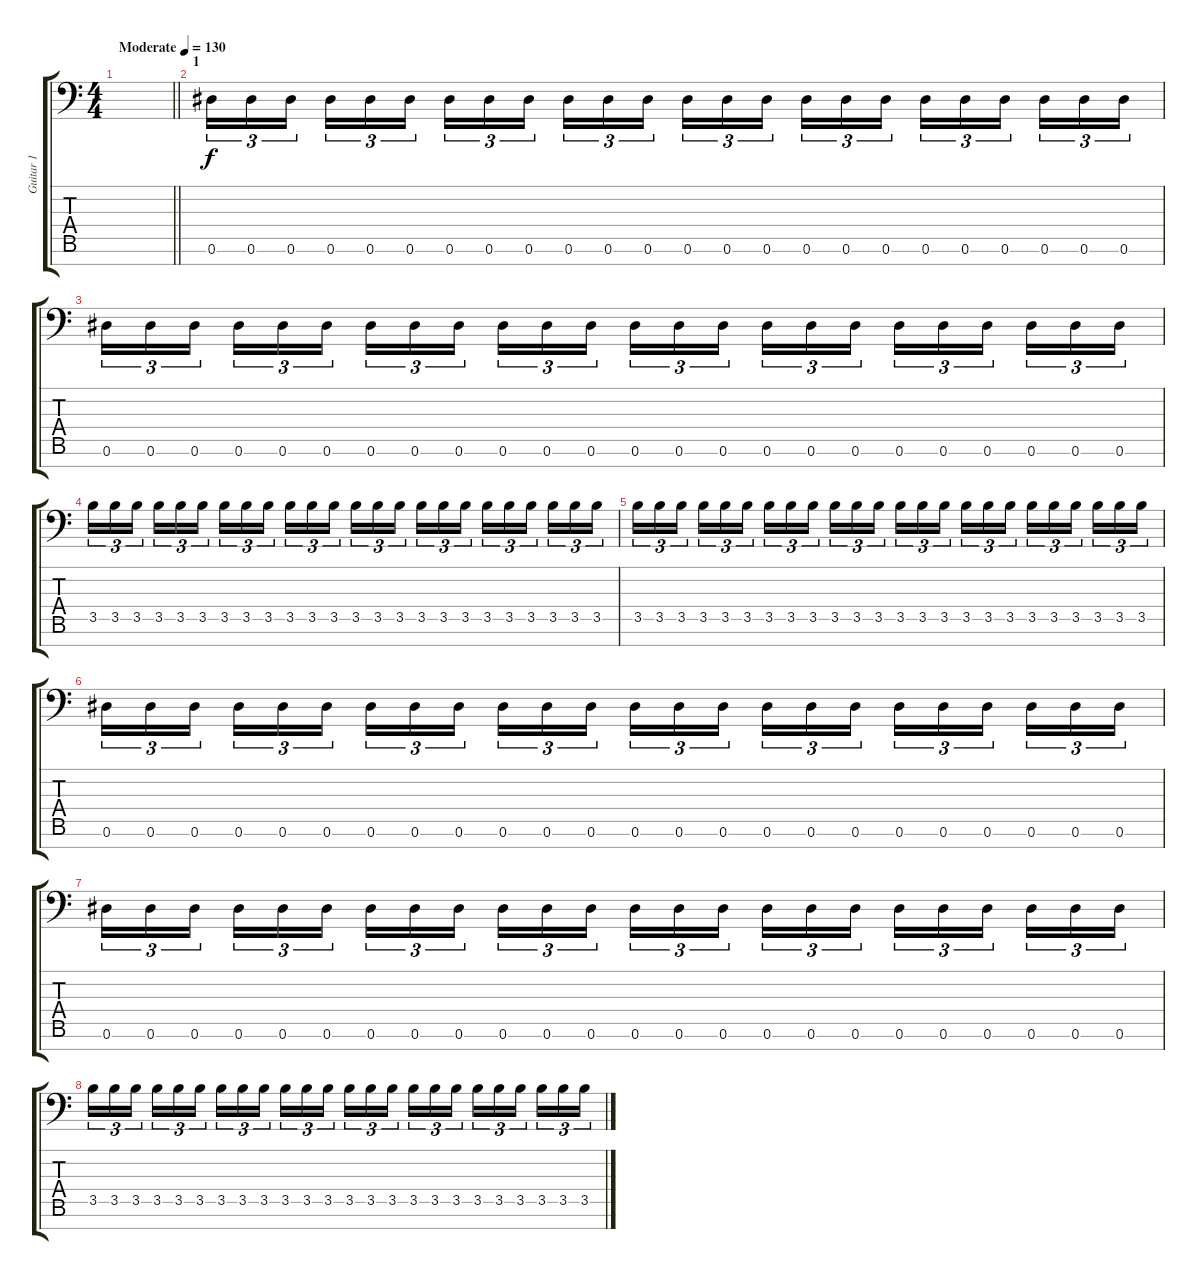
\track ("Guitar 1" "Guitar 1") {instrument distortionguitar}
\staff {score tabs}
\tuning (Eb4 Bb3 Gb3 Db3 Ab2 Eb2 Bb1) {hide}
\ts (4 4)
\tempo (130 "Moderate")
\clef f4
\barLineRight lightlight
\ks c
|
\section ("" "1")
0.6.16{tu (3 2)} 0.6.16{tu (3 2)} 0.6.16{tu (3 2) beam splitsecondary} 0.6.16{tu (3 2)} 0.6.16{tu (3 2)} 0.6.16{tu (3 2)} 0.6.16{tu (3 2)} 0.6.16{tu (3 2)} 0.6.16{tu (3 2) beam splitsecondary} 0.6.16{tu (3 2)} 0.6.16{tu (3 2)} 0.6.16{tu (3 2)} 0.6.16{tu (3 2)} 0.6.16{tu (3 2)} 0.6.16{tu (3 2) beam splitsecondary} 0.6.16{tu (3 2)} 0.6.16{tu (3 2)} 0.6.16{tu (3 2)} 0.6.16{tu (3 2)} 0.6.16{tu (3 2)} 0.6.16{tu (3 2) beam splitsecondary} 0.6.16{tu (3 2)} 0.6.16{tu (3 2)} 0.6.16{tu (3 2)} |
0.6.16{tu (3 2)} 0.6.16{tu (3 2)} 0.6.16{tu (3 2) beam splitsecondary} 0.6.16{tu (3 2)} 0.6.16{tu (3 2)} 0.6.16{tu (3 2)} 0.6.16{tu (3 2)} 0.6.16{tu (3 2)} 0.6.16{tu (3 2) beam splitsecondary} 0.6.16{tu (3 2)} 0.6.16{tu (3 2)} 0.6.16{tu (3 2)} 0.6.16{tu (3 2)} 0.6.16{tu (3 2)} 0.6.16{tu (3 2) beam splitsecondary} 0.6.16{tu (3 2)} 0.6.16{tu (3 2)} 0.6.16{tu (3 2)} 0.6.16{tu (3 2)} 0.6.16{tu (3 2)} 0.6.16{tu (3 2) beam splitsecondary} 0.6.16{tu (3 2)} 0.6.16{tu (3 2)} 0.6.16{tu (3 2)} |
3.5.16{tu (3 2)} 3.5.16{tu (3 2)} 3.5.16{tu (3 2) beam splitsecondary} 3.5.16{tu (3 2)} 3.5.16{tu (3 2)} 3.5.16{tu (3 2)} 3.5.16{tu (3 2)} 3.5.16{tu (3 2)} 3.5.16{tu (3 2) beam splitsecondary} 3.5.16{tu (3 2)} 3.5.16{tu (3 2)} 3.5.16{tu (3 2)} 3.5.16{tu (3 2)} 3.5.16{tu (3 2)} 3.5.16{tu (3 2) beam splitsecondary} 3.5.16{tu (3 2)} 3.5.16{tu (3 2)} 3.5.16{tu (3 2)} 3.5.16{tu (3 2)} 3.5.16{tu (3 2)} 3.5.16{tu (3 2) beam splitsecondary} 3.5.16{tu (3 2)} 3.5.16{tu (3 2)} 3.5.16{tu (3 2)} |
3.5.16{tu (3 2)} 3.5.16{tu (3 2)} 3.5.16{tu (3 2) beam splitsecondary} 3.5.16{tu (3 2)} 3.5.16{tu (3 2)} 3.5.16{tu (3 2)} 3.5.16{tu (3 2)} 3.5.16{tu (3 2)} 3.5.16{tu (3 2) beam splitsecondary} 3.5.16{tu (3 2)} 3.5.16{tu (3 2)} 3.5.16{tu (3 2)} 3.5.16{tu (3 2)} 3.5.16{tu (3 2)} 3.5.16{tu (3 2) beam splitsecondary} 3.5.16{tu (3 2)} 3.5.16{tu (3 2)} 3.5.16{tu (3 2)} 3.5.16{tu (3 2)} 3.5.16{tu (3 2)} 3.5.16{tu (3 2) beam splitsecondary} 3.5.16{tu (3 2)} 3.5.16{tu (3 2)} 3.5.16{tu (3 2)} |
0.6.16{tu (3 2)} 0.6.16{tu (3 2)} 0.6.16{tu (3 2) beam splitsecondary} 0.6.16{tu (3 2)} 0.6.16{tu (3 2)} 0.6.16{tu (3 2)} 0.6.16{tu (3 2)} 0.6.16{tu (3 2)} 0.6.16{tu (3 2) beam splitsecondary} 0.6.16{tu (3 2)} 0.6.16{tu (3 2)} 0.6.16{tu (3 2)} 0.6.16{tu (3 2)} 0.6.16{tu (3 2)} 0.6.16{tu (3 2) beam splitsecondary} 0.6.16{tu (3 2)} 0.6.16{tu (3 2)} 0.6.16{tu (3 2)} 0.6.16{tu (3 2)} 0.6.16{tu (3 2)} 0.6.16{tu (3 2) beam splitsecondary} 0.6.16{tu (3 2)} 0.6.16{tu (3 2)} 0.6.16{tu (3 2)} |
0.6.16{tu (3 2)} 0.6.16{tu (3 2)} 0.6.16{tu (3 2) beam splitsecondary} 0.6.16{tu (3 2)} 0.6.16{tu (3 2)} 0.6.16{tu (3 2)} 0.6.16{tu (3 2)} 0.6.16{tu (3 2)} 0.6.16{tu (3 2) beam splitsecondary} 0.6.16{tu (3 2)} 0.6.16{tu (3 2)} 0.6.16{tu (3 2)} 0.6.16{tu (3 2)} 0.6.16{tu (3 2)} 0.6.16{tu (3 2) beam splitsecondary} 0.6.16{tu (3 2)} 0.6.16{tu (3 2)} 0.6.16{tu (3 2)} 0.6.16{tu (3 2)} 0.6.16{tu (3 2)} 0.6.16{tu (3 2) beam splitsecondary} 0.6.16{tu (3 2)} 0.6.16{tu (3 2)} 0.6.16{tu (3 2)} |
3.5.16{tu (3 2)} 3.5.16{tu (3 2)} 3.5.16{tu (3 2) beam splitsecondary} 3.5.16{tu (3 2)} 3.5.16{tu (3 2)} 3.5.16{tu (3 2)} 3.5.16{tu (3 2)} 3.5.16{tu (3 2)} 3.5.16{tu (3 2) beam splitsecondary} 3.5.16{tu (3 2)} 3.5.16{tu (3 2)} 3.5.16{tu (3 2)} 3.5.16{tu (3 2)} 3.5.16{tu (3 2)} 3.5.16{tu (3 2) beam splitsecondary} 3.5.16{tu (3 2)} 3.5.16{tu (3 2)} 3.5.16{tu (3 2)} 3.5.16{tu (3 2)} 3.5.16{tu (3 2)} 3.5.16{tu (3 2) beam splitsecondary} 3.5.16{tu (3 2)} 3.5.16{tu (3 2)} 3.5.16{tu (3 2)}
